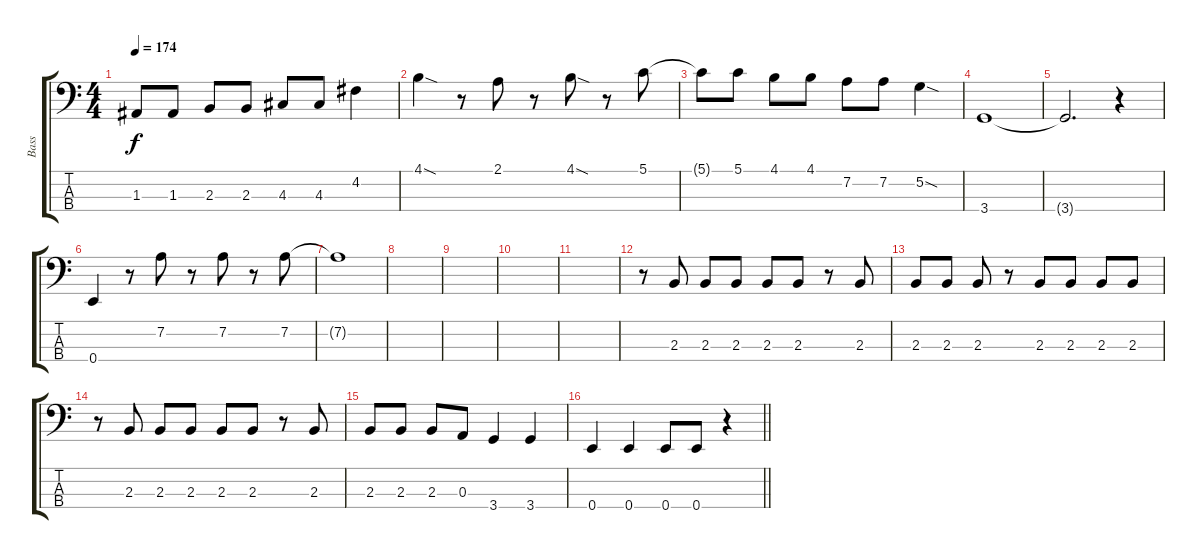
\track ("Bass" "Bass") {instrument electricbassfinger}
\staff {score tabs}
\tuning (G2 D2 A1 E1) {hide}
\ts (4 4)
\tempo 174
\clef f4
\ks c
1.3{t}.8{dy f} 1.3.8 2.3.8 2.3.8 4.3.8 4.3.8 4.2.4 |
4.1{sod}.4 r.8 2.1.8 r.8 4.1{sod}.8 r.8 5.1.8 |
5.1{t}.8 5.1.8 4.1.8 4.1.8 7.2.8 7.2.8 5.2{sod}.4 |
3.4.1 |
3.4{t}.2{d} r.4 |
0.4.4 r.8 7.2.8 r.8 7.2.8 r.8 7.2.8 |
7.2{t}.1 |
|
|
|
|
r.8 2.3.8 2.3.8 2.3.8 2.3.8 2.3.8 r.8 2.3.8 |
2.3.8 2.3.8 2.3.8 r.8 2.3.8 2.3.8 2.3.8 2.3.8 |
r.8 2.3.8 2.3.8 2.3.8 2.3.8 2.3.8 r.8 2.3.8 |
2.3.8 2.3.8 2.3.8 0.3.8 3.4.4 3.4.4 |
\barLineRight lightlight
0.4.4 0.4.4 0.4.8 0.4.8 r.4
